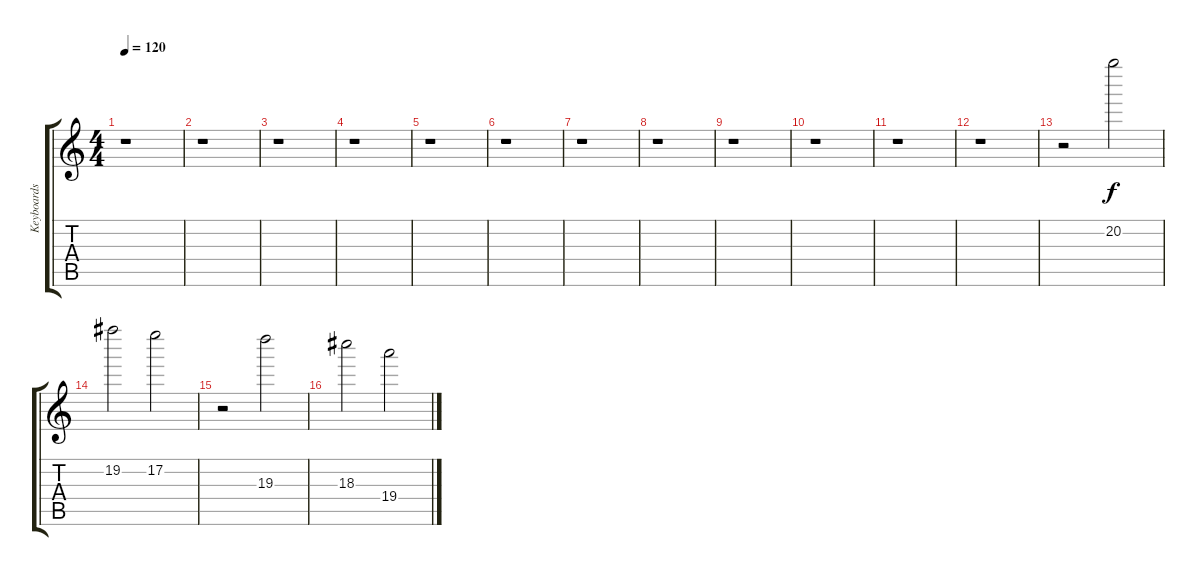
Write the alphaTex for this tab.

\track ("Keyboards 2" "Keyboards ") {instrument electricguitarmuted}
\staff {score tabs}
\tuning (E5 B4 G4 D4 A3 E3) {hide}
\ts (4 4)
\tempo 120
\clef g2
\ks c
r.1{dy f} |
r.1 |
r.1 |
r.1 |
r.1 |
r.1 |
r.1 |
r.1 |
r.1 |
r.1 |
r.1 |
r.1 |
r.2 20.2.2 |
19.2.2 17.2.2 |
r.2 19.3.2 |
18.3.2 19.4.2
